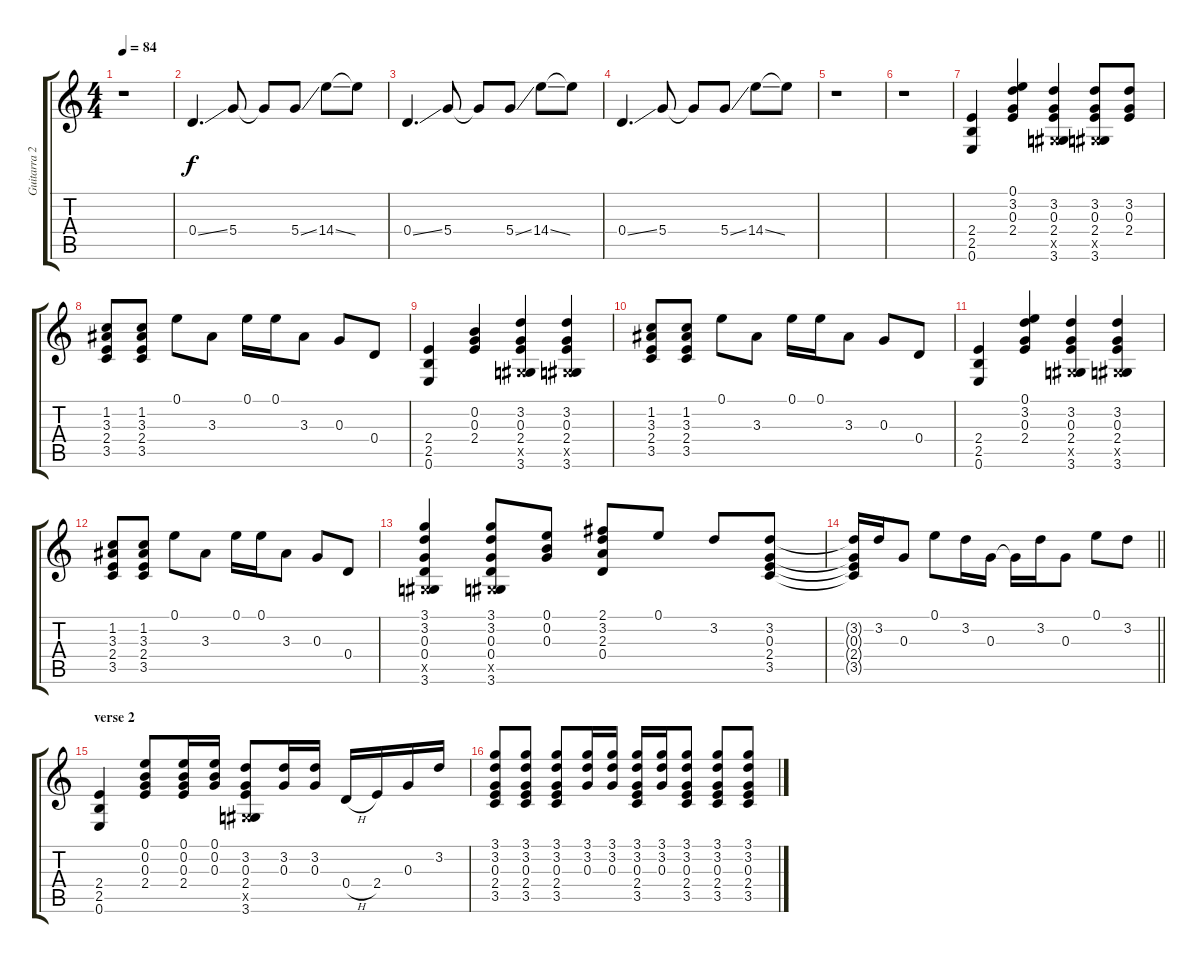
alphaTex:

\track ("Guitarra 2" "Guitarra 2") {instrument distortionguitar}
\staff {score tabs}
\tuning (E4 B3 G3 D3 A2 E2) {hide}
\ts (4 4)
\tempo 84
\clef g2
\ks c
r.1{dy f} |
0.4{ss}.4{d} 5.4.8 5.4{t}.8 5.4{ss}.8 14.4{ss}.8 14.4{t}.8 |
0.4{ss}.4{d} 5.4.8 5.4{t}.8 5.4{ss}.8 14.4{ss}.8 14.4{t}.8 |
0.4{ss}.4{d} 5.4.8 5.4{t}.8 5.4{ss}.8 14.4{ss}.8 14.4{t}.8 |
r.1 |
r.1 |
(2.4 2.5 0.6).4 (0.1 3.2 0.3 2.4).4 (3.2 0.3 2.4 -1.5{x} 3.6).4 (3.2 0.3 2.4 -1.5{x} 3.6).8 (3.2 0.3 2.4).8 |
(1.2 3.3 2.4 3.5).8 (1.2 3.3 2.4 3.5).8 0.1.8 3.3.8 0.1.16 0.1.16 3.3.8 0.3.8 0.4.8 |
(2.4 2.5 0.6).4 (0.2 0.3 2.4).4 (3.2 0.3 2.4 -1.5{x} 3.6).4 (3.2 0.3 2.4 -1.5{x} 3.6).4 |
(1.2 3.3 2.4 3.5).8 (1.2 3.3 2.4 3.5).8 0.1.8 3.3.8 0.1.16 0.1.16 3.3.8 0.3.8 0.4.8 |
(2.4 2.5 0.6).4 (0.1 3.2 0.3 2.4).4 (3.2 0.3 2.4 -1.5{x} 3.6).4 (3.2 0.3 2.4 -1.5{x} 3.6).4 |
(1.2 3.3 2.4 3.5).8 (1.2 3.3 2.4 3.5).8 0.1.8 3.3.8 0.1.16 0.1.16 3.3.8 0.3.8 0.4.8 |
(3.1 3.2 0.3 0.4 -1.5{x} 3.6).4 (3.1 3.2 0.3 0.4 -1.5{x} 3.6).8 (0.1 0.2 0.3).8 (2.1 3.2 2.3 0.4).8 0.1.8 3.2.8 (3.2 0.3 2.4 3.5).8 |
\barLineRight lightlight
(3.2{t} 0.3{t} 2.4{t} 3.5{t}).16 3.2.16 0.3.8 0.1.8 3.2.16 0.3.16 0.3{t}.16 3.2.16 0.3.8 0.1.8 3.2.8 |
\section ("" "verse 2")
(2.4 2.5 0.6).4 (0.1 0.2 0.3 2.4).8 (0.1 0.2 0.3 2.4).16 (0.1 0.2 0.3).16 (3.2 0.3 2.4 -1.5{x} 3.6).8 (3.2 0.3).16 (3.2 0.3).16 0.4{h}.16 2.4.16 0.3.16 3.2.16 |
(3.1 3.2 0.3 2.4 3.5).8 (3.1 3.2 0.3 2.4 3.5).8 (3.1 3.2 0.3 2.4 3.5).8 (3.1 3.2 0.3).16 (3.1 3.2 0.3).16 (3.1 3.2 0.3 2.4 3.5).16 (3.1 3.2 0.3).16 (3.1 3.2 0.3 2.4 3.5).8 (3.1 3.2 0.3 2.4 3.5).8 (3.1 3.2 0.3 2.4 3.5).8
